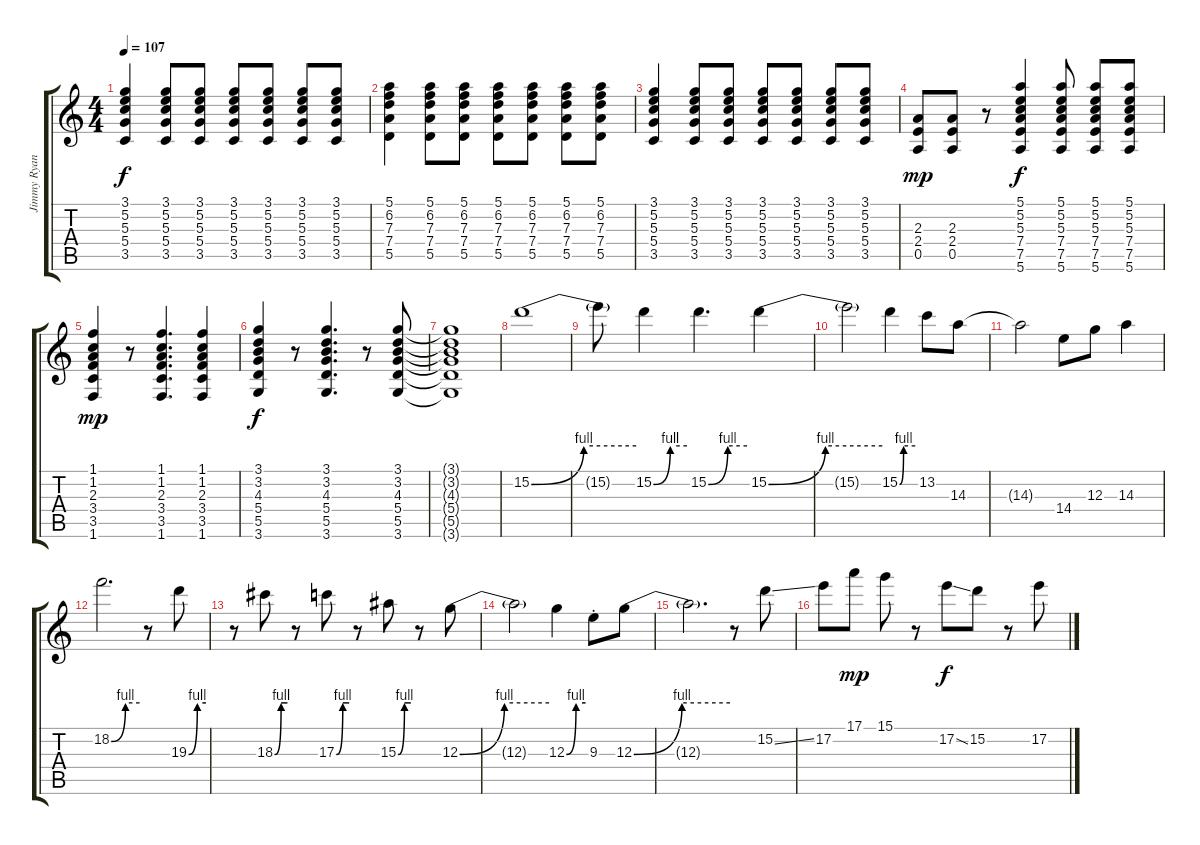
\track ("Jimmy Ryan (Electric Guitar)" "Jimmy Ryan") {instrument electricguitarclean}
\staff {score tabs}
\tuning (E4 B3 G3 D3 A2 E2) {hide}
\ts (4 4)
\tempo 107
\clef g2
\ks c
(3.1 5.2 5.3 5.4 3.5).4{dy f} (3.1 5.2 5.3 5.4 3.5).8 (3.1 5.2 5.3 5.4 3.5).8 (3.1 5.2 5.3 5.4 3.5).8 (3.1 5.2 5.3 5.4 3.5).8 (3.1 5.2 5.3 5.4 3.5).8 (3.1 5.2 5.3 5.4 3.5).8 |
(5.1 6.2 7.3 7.4 5.5).4 (5.1 6.2 7.3 7.4 5.5).8 (5.1 6.2 7.3 7.4 5.5).8 (5.1 6.2 7.3 7.4 5.5).8 (5.1 6.2 7.3 7.4 5.5).8 (5.1 6.2 7.3 7.4 5.5).8 (5.1 6.2 7.3 7.4 5.5).8 |
(3.1 5.2 5.3 5.4 3.5).4 (3.1 5.2 5.3 5.4 3.5).8 (3.1 5.2 5.3 5.4 3.5).8 (3.1 5.2 5.3 5.4 3.5).8 (3.1 5.2 5.3 5.4 3.5).8 (3.1 5.2 5.3 5.4 3.5).8 (3.1 5.2 5.3 5.4 3.5).8 |
(2.3 2.4 0.5).8{dy mp} (2.3 2.4 0.5).8 r.8 (5.1 5.2 5.3 7.4 7.5 5.6).4{dy f} (5.1 5.2 5.3 7.4 7.5 5.6).8 (5.1 5.2 5.3 7.4 7.5 5.6).8 (5.1 5.2 5.3 7.4 7.5 5.6).8 |
(1.1 1.2 2.3 3.4 3.5 1.6).4{dy mp} r.8 (1.1 1.2 2.3 3.4 3.5 1.6).4{d} (1.1 1.2 2.3 3.4 3.5 1.6).4 |
(3.1 3.2 4.3 5.4 5.5 3.6).4{dy f} r.8 (3.1 3.2 4.3 5.4 5.5 3.6).4{d} r.8 (3.1 3.2 4.3 5.4 5.5 3.6).8 |
(3.1{t} 3.2{t} 4.3{t} 5.4{t} 5.5{t} 3.6{t}).1 |
15.2{be (custom 0 0 0 0 30 4 60 4 30 4 60 4)}.1 |
15.2{t}.8 15.2{be (custom 0 0 0 0 30 4 60 4 30 4 60 4)}.4 15.2{be (custom 0 0 0 0 30 4 60 4 30 4 60 4)}.4{d} 15.2{be (custom 0 0 0 0 30 4 60 4 30 4 60 4)}.4 |
15.2{t}.2 15.2{be (custom 0 0 0 0 15 4 60 4 15 4 60 4)}.4 13.2.8 14.3.8 |
14.3{t}.2 14.4.8 12.3.8 14.3.4 |
18.2{be (custom 0 0 0 0 30 4 60 4 30 4 60 4)}.2{d} r.8 19.3{be (custom 0 0 0 0 30 4 60 4 30 4 60 4)}.8 |
r.8 18.3{be (custom 0 0 0 0 30 4 60 4 30 4 60 4)}.8 r.8 17.3{be (custom 0 0 0 0 30 4 60 4 30 4 60 4)}.8 r.8 15.3{be (custom 0 0 0 0 30 4 60 4 30 4 60 4)}.8 r.8 12.3{be (custom 0 0 0 0 30 4 60 4 30 4 60 4)}.8 |
12.3{t}.2 12.3{be (custom 0 0 0 0 30 4 60 4 30 4 60 4)}.4 9.3{st}.8 12.3{be (custom 0 0 0 0 30 4 60 4 30 4 60 4)}.8 |
12.3{t}.2{d} r.8 15.2{ss}.8 |
17.2.8 17.1.8{dy mp} 15.1.8 r.8 17.2{ss}.8{dy f} 15.2.8 r.8 17.2.8
